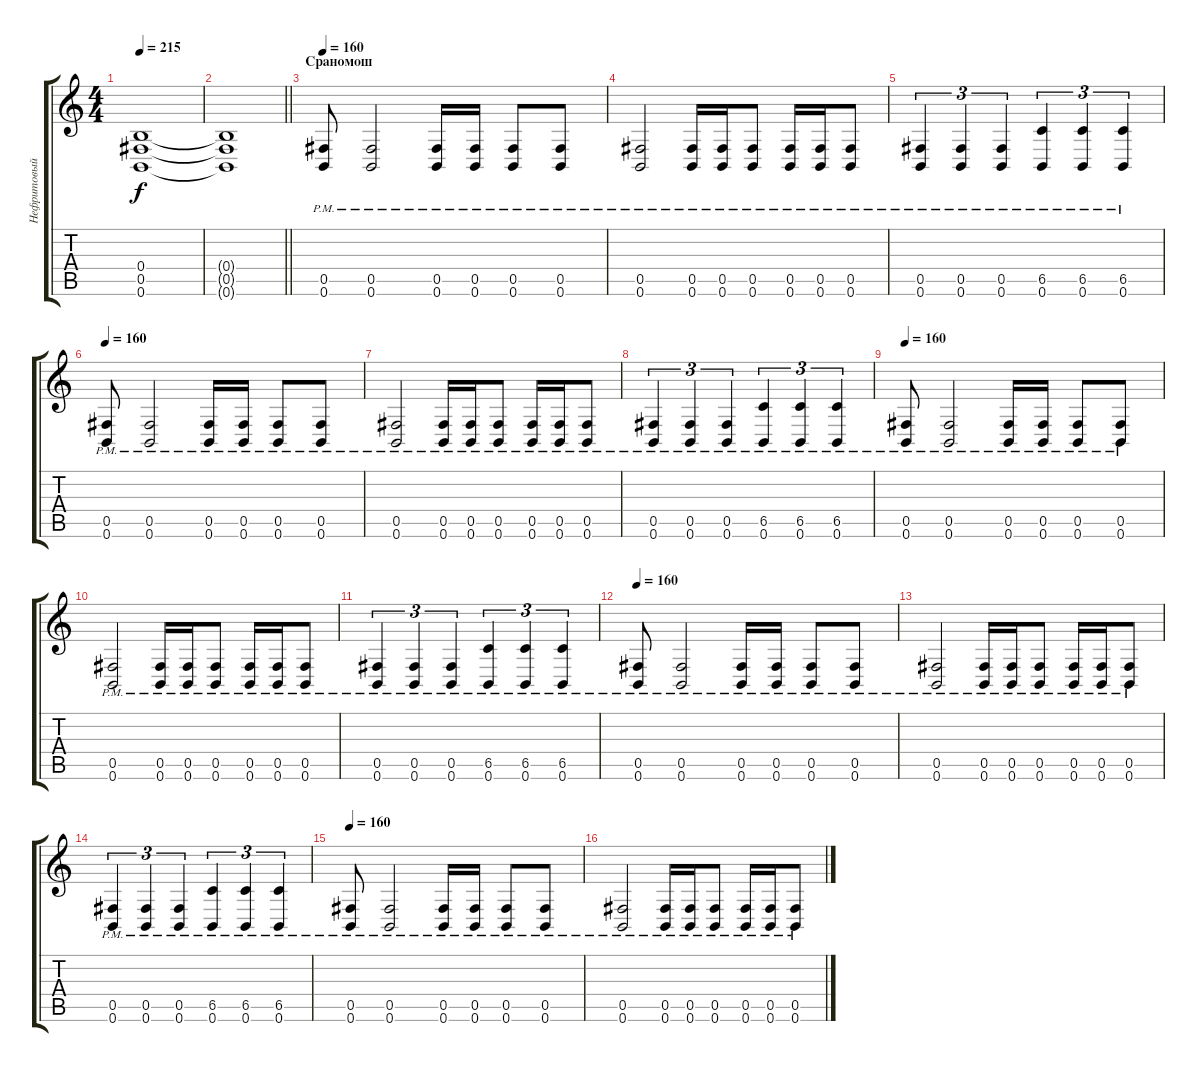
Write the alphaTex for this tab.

\track ("Нефритовый чёткий пацан" "Нефритовый") {instrument distortionguitar}
\staff {score tabs}
\tuning (Db4 Ab3 E3 B2 Gb2 B1) {hide}
\ts (4 4)
\tempo 215
\clef g2
\ks c
(0.4{t} 0.5{t} 0.6{t}).1{dy f} |
\barLineRight lightlight
(0.4{t} 0.5{t} 0.6{t}).1 |
\section ("" "Сраномош")
\tempo 160
(0.5{pm} 0.6{pm}).8 (0.5{pm} 0.6{pm}).2 (0.5{pm} 0.6{pm}).16 (0.5{pm} 0.6{pm}).16 (0.5{pm} 0.6{pm}).8 (0.5{pm} 0.6{pm}).8 |
(0.5{pm} 0.6{pm}).2 (0.5{pm} 0.6{pm}).16 (0.5{pm} 0.6{pm}).16 (0.5{pm} 0.6{pm}).8 (0.5{pm} 0.6{pm}).16 (0.5{pm} 0.6{pm}).16 (0.5{pm} 0.6{pm}).8 |
(0.5{pm} 0.6{pm}).4{tu (3 2)} (0.5{pm} 0.6{pm}).4{tu (3 2)} (0.5{pm} 0.6{pm}).4{tu (3 2)} (6.5{pm} 0.6{pm}).4{tu (3 2)} (6.5{pm} 0.6{pm}).4{tu (3 2)} (6.5{pm} 0.6{pm}).4{tu (3 2)} |
\tempo 160
(0.5{pm} 0.6{pm}).8 (0.5{pm} 0.6{pm}).2 (0.5{pm} 0.6{pm}).16 (0.5{pm} 0.6{pm}).16 (0.5{pm} 0.6{pm}).8 (0.5{pm} 0.6{pm}).8 |
(0.5{pm} 0.6{pm}).2 (0.5{pm} 0.6{pm}).16 (0.5{pm} 0.6{pm}).16 (0.5{pm} 0.6{pm}).8 (0.5{pm} 0.6{pm}).16 (0.5{pm} 0.6{pm}).16 (0.5{pm} 0.6{pm}).8 |
(0.5{pm} 0.6{pm}).4{tu (3 2)} (0.5{pm} 0.6{pm}).4{tu (3 2)} (0.5{pm} 0.6{pm}).4{tu (3 2)} (6.5{pm} 0.6{pm}).4{tu (3 2)} (6.5{pm} 0.6{pm}).4{tu (3 2)} (6.5{pm} 0.6{pm}).4{tu (3 2)} |
\tempo 160
(0.5{pm} 0.6{pm}).8 (0.5{pm} 0.6{pm}).2 (0.5{pm} 0.6{pm}).16 (0.5{pm} 0.6{pm}).16 (0.5{pm} 0.6{pm}).8 (0.5{pm} 0.6{pm}).8 |
(0.5{pm} 0.6{pm}).2 (0.5{pm} 0.6{pm}).16 (0.5{pm} 0.6{pm}).16 (0.5{pm} 0.6{pm}).8 (0.5{pm} 0.6{pm}).16 (0.5{pm} 0.6{pm}).16 (0.5{pm} 0.6{pm}).8 |
(0.5{pm} 0.6{pm}).4{tu (3 2)} (0.5{pm} 0.6{pm}).4{tu (3 2)} (0.5{pm} 0.6{pm}).4{tu (3 2)} (6.5{pm} 0.6{pm}).4{tu (3 2)} (6.5{pm} 0.6{pm}).4{tu (3 2)} (6.5{pm} 0.6{pm}).4{tu (3 2)} |
\tempo 160
(0.5{pm} 0.6{pm}).8 (0.5{pm} 0.6{pm}).2 (0.5{pm} 0.6{pm}).16 (0.5{pm} 0.6{pm}).16 (0.5{pm} 0.6{pm}).8 (0.5{pm} 0.6{pm}).8 |
(0.5{pm} 0.6{pm}).2 (0.5{pm} 0.6{pm}).16 (0.5{pm} 0.6{pm}).16 (0.5{pm} 0.6{pm}).8 (0.5{pm} 0.6{pm}).16 (0.5{pm} 0.6{pm}).16 (0.5{pm} 0.6{pm}).8 |
(0.5{pm} 0.6{pm}).4{tu (3 2)} (0.5{pm} 0.6{pm}).4{tu (3 2)} (0.5{pm} 0.6{pm}).4{tu (3 2)} (6.5{pm} 0.6{pm}).4{tu (3 2)} (6.5{pm} 0.6{pm}).4{tu (3 2)} (6.5{pm} 0.6{pm}).4{tu (3 2)} |
\tempo 160
(0.5{pm} 0.6{pm}).8 (0.5{pm} 0.6{pm}).2 (0.5{pm} 0.6{pm}).16 (0.5{pm} 0.6{pm}).16 (0.5{pm} 0.6{pm}).8 (0.5{pm} 0.6{pm}).8 |
(0.5{pm} 0.6{pm}).2 (0.5{pm} 0.6{pm}).16 (0.5{pm} 0.6{pm}).16 (0.5{pm} 0.6{pm}).8 (0.5{pm} 0.6{pm}).16 (0.5{pm} 0.6{pm}).16 (0.5{pm} 0.6{pm}).8
